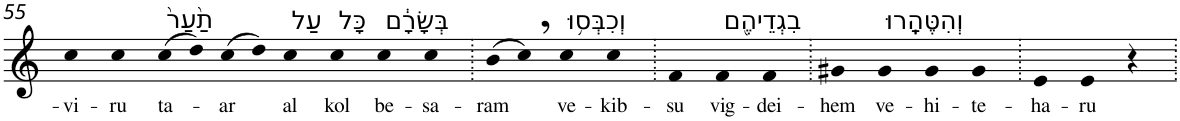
**kern	**text
*part1	*part1
*staff1	*staff1
*I"Piano	*
*I'Pno	*
!!LO:PB:g=z
*clefG2	*
*k[]	*
=55	=55
!	!LO:LY:b
4cc	-vi-
!	!LO:LY:b
4cc	-ru
!LO:TX:a:t=תַ֙עַר֙	!
!	!LO:LY:b
(>8cc	ta-
8dd)	.
!	!LO:LY:b
(>8cc	-ar
8dd)	.
!LO:TX:a:t=עַל	!
!	!LO:LY:b
4cc	al
!LO:TX:a:t=כָּל	!
!	!LO:LY:b
4cc	kol
!LO:TX:a:t=בְּשָׂרָ֔ם	!
!	!LO:LY:b
4cc	be-
!	!LO:LY:b
4cc	-sa-
=56.	=56.
!	!LO:LY:b
(>8b	-ram
8cc,)	.
!LO:TX:a:t=וְכִבְּס֥וּ	!
!	!LO:LY:b
4cc	ve-
!	!LO:LY:b
4cc	-kib-
=57.	=57.
!	!LO:LY:b
4f	-su
!LO:TX:a:t=בִגְדֵיהֶ֖ם	!
!	!LO:LY:b
4f	vig-
!	!LO:LY:b
4f	-dei-
=58.	=58.
!	!LO:LY:b
4g#X	-hem
!LO:TX:a:t=וְהִטֶּהָֽרוּ	!
!	!LO:LY:b
4g#	ve-
!	!LO:LY:b
4g#	-hi-
!	!LO:LY:b
4g#	-te-
=59.	=59.
!	!LO:LY:b
4e	-ha-
!	!LO:LY:b
4e	-ru
4r	.
=.	=.
*-	*-
